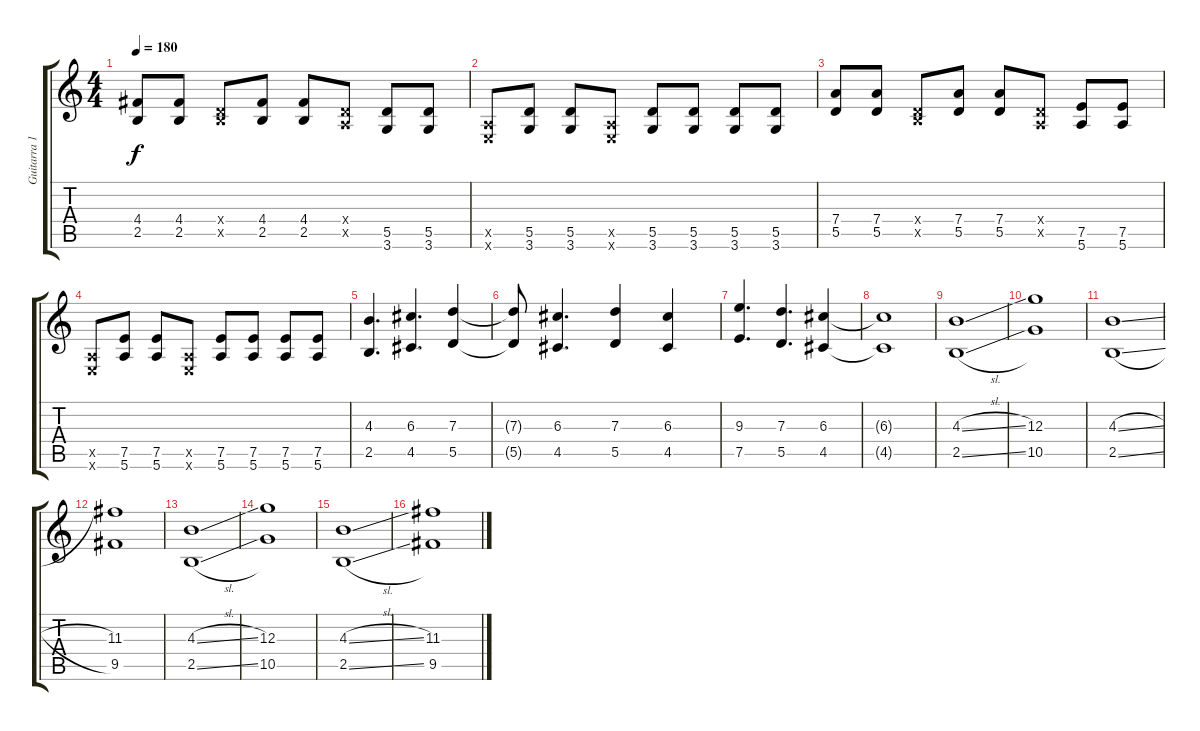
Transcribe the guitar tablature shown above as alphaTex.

\track ("Guitarra 1" "Guitarra 1") {instrument distortionguitar}
\staff {score tabs}
\tuning (E4 B3 G3 D3 A2 E2) {hide}
\ts (4 4)
\tempo 180
\clef g2
\ks c
(4.4 2.5).8{dy f} (4.4 2.5).8 (0.4{x} 2.5{x}).8 (4.4 2.5).8 (4.4 2.5).8 (0.4{x} 0.5{x}).8 (5.5 3.6).8 (5.5 3.6).8 |
(0.5{x} 0.6{x}).8 (5.5 3.6).8 (5.5 3.6).8 (0.5{x} 0.6{x}).8 (5.5 3.6).8 (5.5 3.6).8 (5.5 3.6).8 (5.5 3.6).8 |
(7.4 5.5).8 (7.4 5.5).8 (0.4{x} 2.5{x}).8 (7.4 5.5).8 (7.4 5.5).8 (0.4{x} 0.5{x}).8 (7.5 5.6).8 (7.5 5.6).8 |
(0.5{x} 0.6{x}).8 (7.5 5.6).8 (7.5 5.6).8 (0.5{x} 0.6{x}).8 (7.5 5.6).8 (7.5 5.6).8 (7.5 5.6).8 (7.5 5.6).8 |
(4.3 2.5).4{d} (6.3 4.5).4{d} (7.3 5.5).4 |
(7.3{t} 5.5{t}).8 (6.3 4.5).4{d} (7.3 5.5).4 (6.3 4.5).4 |
(9.3 7.5).4{d} (7.3 5.5).4{d} (6.3 4.5).4 |
(6.3{t} 4.5{t}).1 |
(4.3{sl} 2.5{sl}).1 |
(12.3 10.5).1 |
(4.3{sl} 2.5{sl}).1 |
(11.3 9.5).1 |
(4.3{sl} 2.5{sl}).1 |
(12.3 10.5).1 |
(4.3{sl} 2.5{sl}).1 |
(11.3 9.5).1
